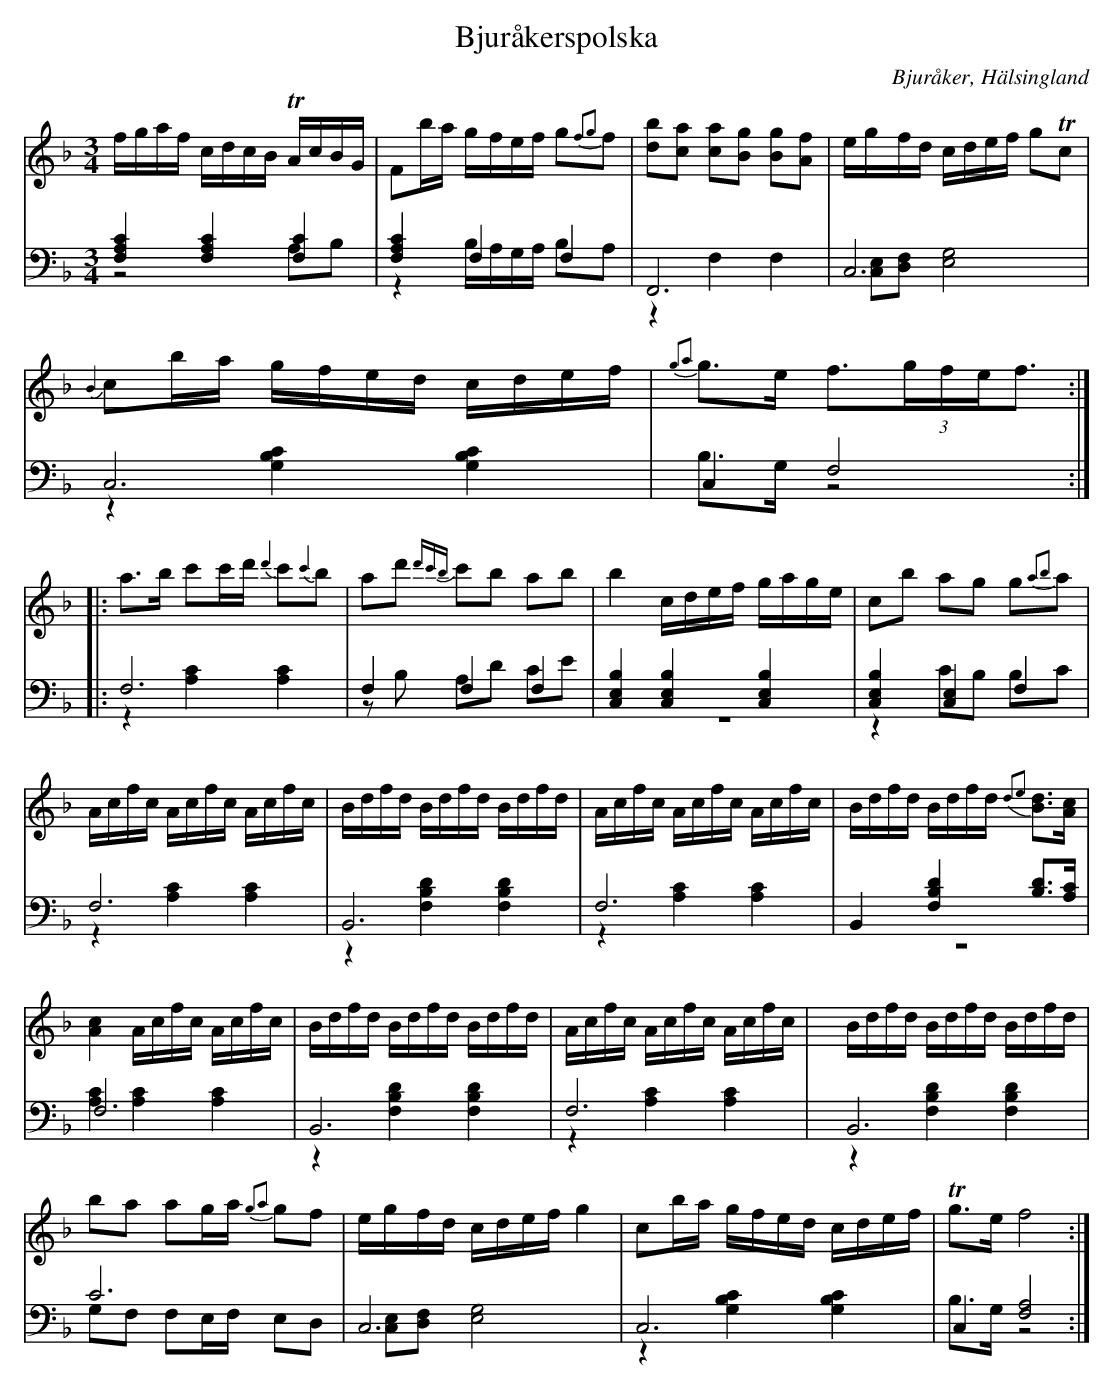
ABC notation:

X:1
T: Bjuråkerspolska
O: Bjuråker, Hälsingland
M: 3/4
L: 1/16
K: F
V:1
V:2
V:3 merge
V:1
fgaf cdcB TAcBG|F2ba gfef g2{f2g2}f2|[d2b2][c2a2] [c2a2][B2g2] [B2g2][A2f2] |egfd cdef g2Tc2|
{B2}c2ba gfed cdef|{g2a2}g2>e2 f3(3gfef3:|
|:a2>b2 c'2c'd' {d'2}c'2{c'2}b2|a2d'2 {d'4/3c'4/3b4/3}c'2b2 a2b2|b4 cdef gage|c2b2 a2g2 g2{a2b2}a2|
Acfc Acfc Acfc|Bdfd Bdfd Bdfd|Acfc Acfc Acfc|Bdfd Bdfd {d2e2}[B2d2]>[A2c2]|
[A4c4] Acfc Acfc|Bdfd Bdfd Bdfd|Acfc Acfc Acfc|Bdfd Bdfd Bdfd|
b2a2 a2ga {g2a2}g2f2|egfd cdef g4|c2ba gfed cdef|Tg2>e2 f8:|
V:2 clef=bass
[F,4A,4C4] [F,4A,4C4] [F,4C4]|[F,4A,4C4] F,4 F,4|F,,12|C,12|
C,12|C,4 F,8:|
|:F,12|F,4 F,4 F,4|[C,4E,4B,4] [C,4E,4B,4] [C,4E,4B,4]|[C,4E,4B,4] [C,4E,4] F,4|
F,12|B,,12|F,12|B,,4 [F,4B,4D4] [B,2D2]>[A,2C2]|
F,12|B,,12|F,12|B,,12|
C12|C,12|C,12|C,4 [F,8A,8]:|
V:3 clef=bass
z8 A,2B,2|z4 B,A,G,A, B,2A,2|z4 F,4 F,4|[C,2E,2][D,2F,2] [E,8G,8]|
z4 [G,4B,4C4] [G,4B,4C4]|B,2>G,2 z8:|
|:z4 [A,4C4] [A,4C4]|z2B,2 A,2D2 C2E2|z12|z4 C2B,2 B,2C2|
z4 [A,4C4] [A,4C4]|z4 [F,4B,4D4] [F,4B,4D4]|z4 [A,4C4] [A,4C4]|z12|
[A,4C4] [A,4C4] [A,4C4]|z4 [F,4B,4D4] [F,4B,4D4]|z4 [A,4C4] [A,4C4]|
|z4 [F,4B,4D4] [F,4B,4D4]|G,2F,2 F,2E,F, E,2D,2|[C,2E,2][D,2F,2] [E,8G,8]|z4 [G,4B,4C4] [G,4B,4C4]|B,2>G,2 z8:|
